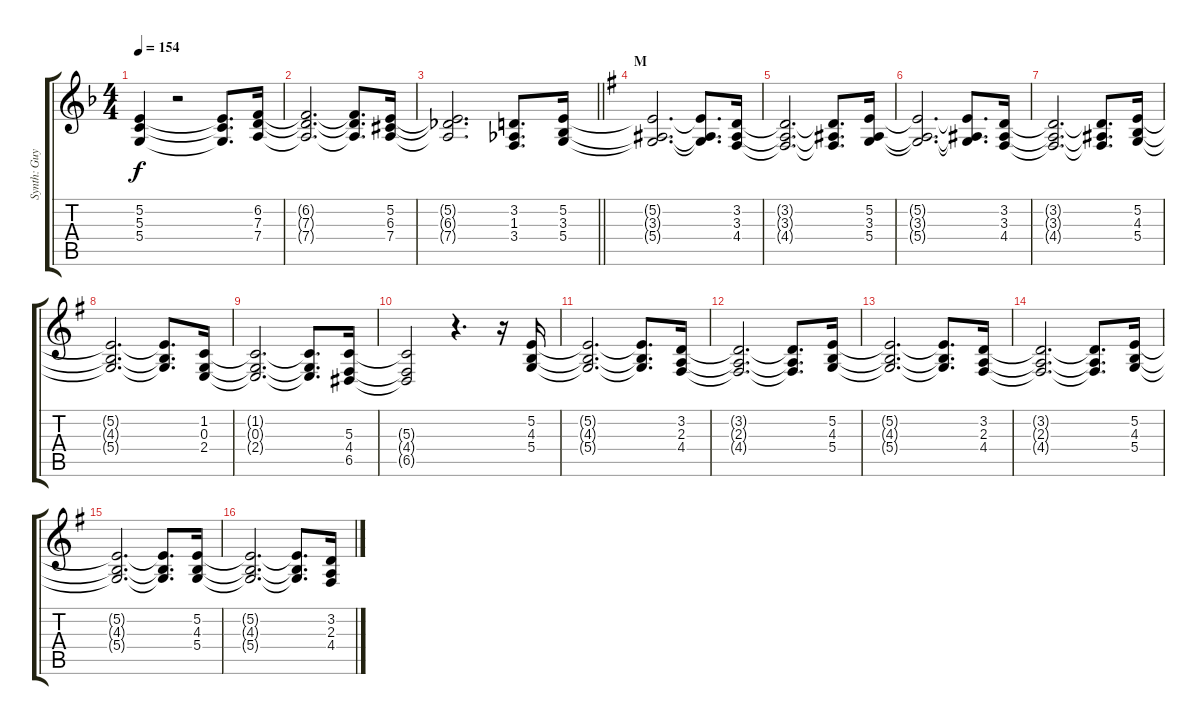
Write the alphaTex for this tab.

\track ("Synth: Guy" "Synth: Guy") {instrument synthstrings1}
\staff {score tabs}
\tuning (E4 B3 G3 D3 A2 E2) {hide}
\ts (4 4)
\tempo 154
\clef g2
\ks f
(5.2{t} 5.3{t} 5.4{t}).4{dy f} r.2 (5.2{t} 5.3{t} 5.4{t}).8{d} (6.2 7.3 7.4).16 |
(6.2{t} 7.3{t} 7.4{t}).2{d} (6.2{t} 7.3{t} 7.4{t}).8{d} (5.2 6.3{acc #} 7.4).16 |
\barLineRight lightlight
(5.2{t} 6.3{t} 7.4{t}).2{d} (3.2 1.3 3.4).8{d} (5.2 3.3 5.4).16 |
\section ("" "M")
\ks g
(5.2{t} 3.3{t} 5.4{t}).2{d} (5.2{t} 3.3{t} 5.4{t}).8{d} (3.2 3.3 4.4).16 |
(3.2{t} 3.3{t} 4.4{t}).2{d} (3.2{t} 3.3{t} 4.4{t}).8{d} (5.2 3.3 5.4).16 |
(5.2{t} 3.3{t} 5.4{t}).2{d} (5.2{t} 3.3{t} 5.4{t}).8{d} (3.2 3.3 4.4).16 |
(3.2{t} 3.3{t} 4.4{t}).2{d} (3.2{t} 3.3{t} 4.4{t}).8{d} (5.2 4.3 5.4).16 |
(5.2{t} 4.3{t} 5.4{t}).2{d} (5.2{t} 4.3{t} 5.4{t}).8{d} (1.2 0.3 2.4).16 |
(1.2{t} 0.3{t} 2.4{t}).2{d} (1.2{t} 0.3{t} 2.4{t}).8{d} (5.3 4.4 6.5).16 |
(5.3{t} 4.4{t} 6.5{t}).2 r.4{d} r.16 (5.2 4.3 5.4).16 |
(5.2{t} 4.3{t} 5.4{t}).2{d} (5.2{t} 4.3{t} 5.4{t}).8{d} (3.2 2.3 4.4).16 |
(3.2{t} 2.3{t} 4.4{t}).2{d} (3.2{t} 2.3{t} 4.4{t}).8{d} (5.2 4.3 5.4).16 |
(5.2{t} 4.3{t} 5.4{t}).2{d} (5.2{t} 4.3{t} 5.4{t}).8{d} (3.2 2.3 4.4).16 |
(3.2{t} 2.3{t} 4.4{t}).2{d} (3.2{t} 2.3{t} 4.4{t}).8{d} (5.2 4.3 5.4).16 |
(5.2{t} 4.3{t} 5.4{t}).2{d} (5.2{t} 4.3{t} 5.4{t}).8{d} (5.2 4.3 5.4).16 |
(5.2{t} 4.3{t} 5.4{t}).2{d} (5.2{t} 4.3{t} 5.4{t}).8{d} (3.2 2.3 4.4).16
